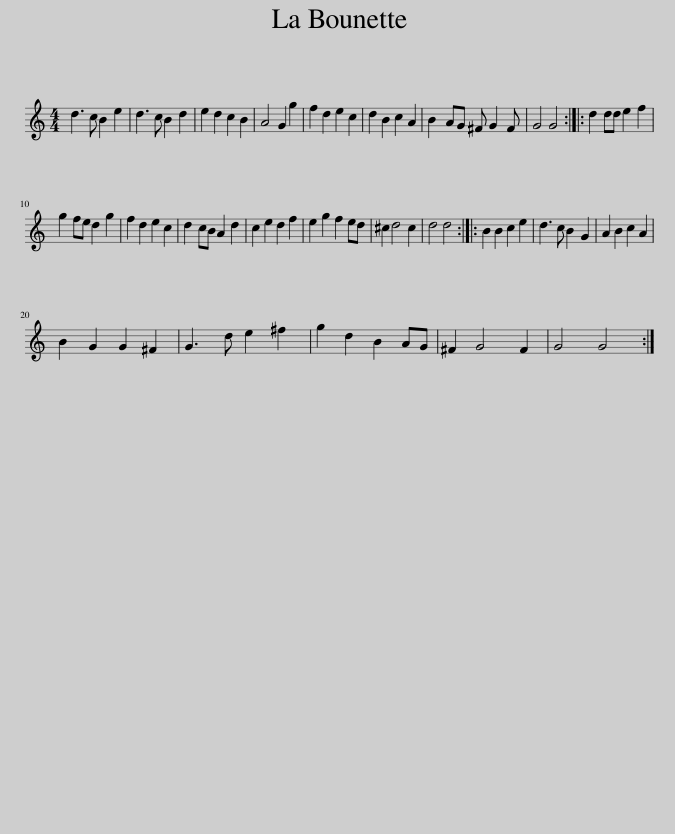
X:1
L:1/8
M:4/4
I:linebreak $
K:C
V:1 treble
V:1
 d3 c B2 e2 | d3 c B2 d2 | e2 d2 c2 B2 | A4 G2 g2 | f2 d2 e2 c2 | %5
 d2 B2 c2 A2 | B2 AG ^F G2 F | G4 G4 :: d2 dd e2 f2 |$ g2 fe d2 g2 | %10
 f2 d2 e2 c2 | d2 cB A2 d2 | c2 e2 d2 f2 | e2 g2 f2 ed | ^c2 d4 c2 | %15
 d4 d4 :: B2 B2 c2 e2 | d3 c B2 G2 | A2 B2 c2 A2 |$ B2 G2 G2 ^F2 | %20
 G3 d e2 ^f2 | g2 d2 B2 AG | ^F2 G4 F2 | G4 G4 :| %24
